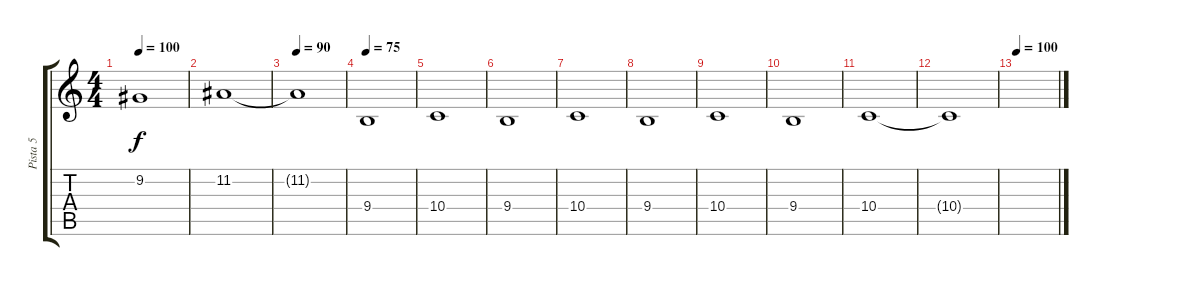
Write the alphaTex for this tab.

\track ("Pista 5" "Pista 5") {instrument fx7echoes}
\staff {score tabs}
\tuning (E4 B3 G3 D3 A2 E2) {hide}
\ts (4 4)
\tempo 100
\clef g2
\ks c
9.2.1{dy f} |
11.2.1 |
\tempo 90
11.2{t}.1 |
\tempo 75
9.4.1 |
10.4.1 |
9.4.1 |
10.4.1 |
9.4.1 |
10.4.1 |
9.4.1 |
10.4.1 |
10.4{t}.1 |
\tempo 100
